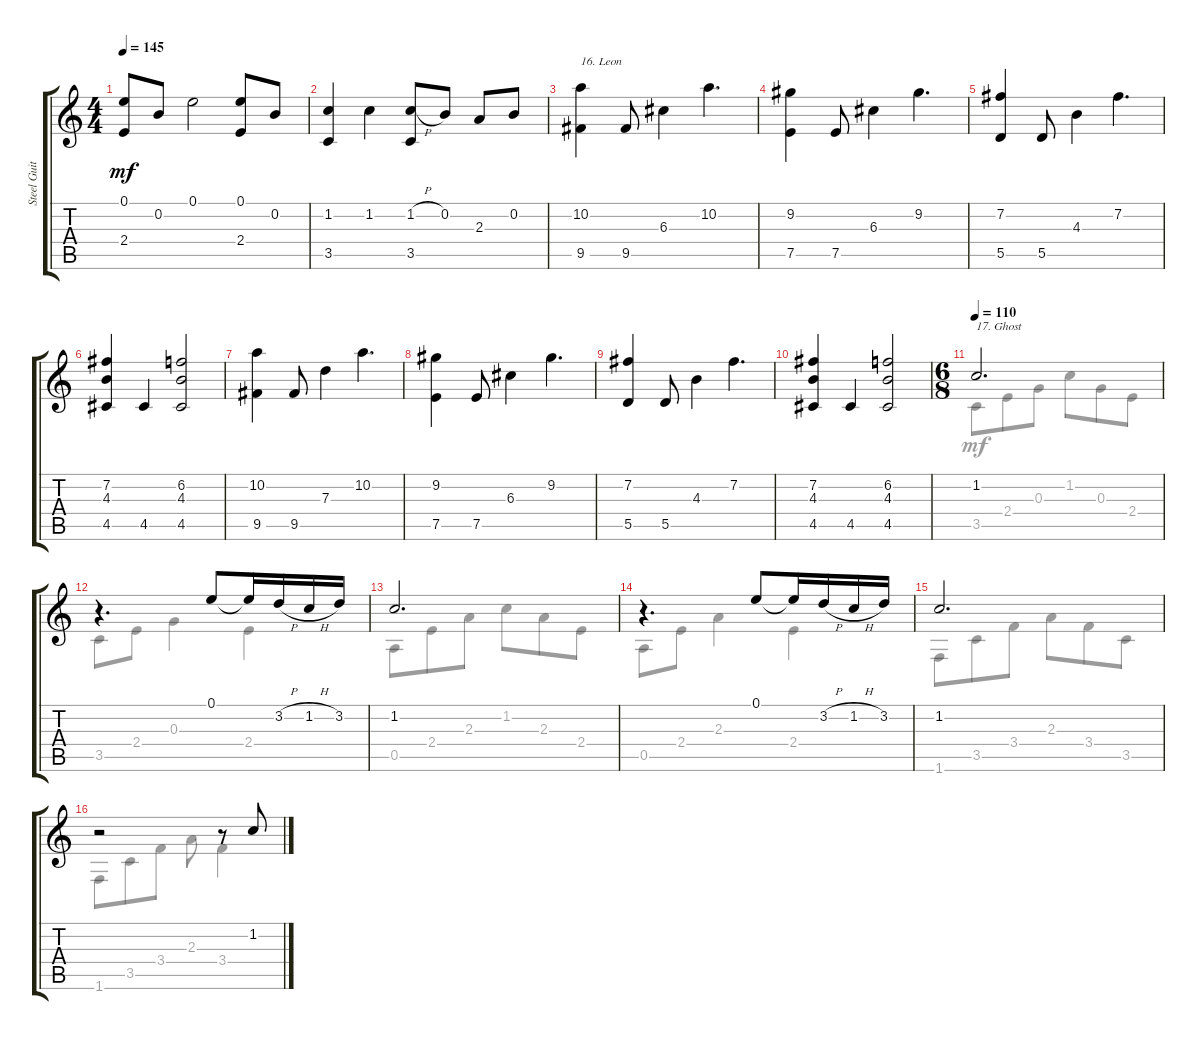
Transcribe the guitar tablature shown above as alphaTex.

\track ("Steel Guitar" "Steel Guit") {instrument acousticguitarsteel}
\staff {score tabs}
\tuning (E4 B3 G3 D3 A2 E2) {hide}
\voice
\ts (4 4)
\tempo 145
\clef g2
\ks c
(0.1 2.4).8{dy mf} 0.2.8 0.1.2 (0.1 2.4).8 0.2.8 |
(1.2 3.5).4 1.2.4 (1.2{h} 3.5).8 0.2.8 2.3.8 0.2.8 |
(10.2 9.5).4{txt "16. Leon"} 9.5.8 6.3.4 10.2.4{d} |
(9.2 7.5).4 7.5.8 6.3.4 9.2.4{d} |
(7.2 5.5).4 5.5.8 4.3.4 7.2.4{d} |
(7.2 4.3 4.5).4 4.5.4 (6.2 4.3 4.5).2 |
(10.2 9.5).4 9.5.8 7.3.4 10.2.4{d} |
(9.2 7.5).4 7.5.8 6.3.4 9.2.4{d} |
(7.2 5.5).4 5.5.8 4.3.4 7.2.4{d} |
(7.2 4.3 4.5).4 4.5.4 (6.2 4.3 4.5).2 |
\ts (6 8)
\tempo 110
1.2.2{d txt "17. Ghost"} |
r.4{d} 0.1.8 0.1{t}.16 3.2{h}.16 1.2{h}.16 3.2.16 |
1.2.2{d} |
r.4{d} 0.1.8 0.1{t}.16 3.2{h}.16 1.2{h}.16 3.2.16 |
1.2.2{d} |
r.2 r.8 1.2.8
\voice
\clef g2
\ottava regular
\simile none
\ks c
|
|
|
|
|
|
|
|
|
|
3.5.8 2.4.8 0.3.8 1.2.8 0.3.8 2.4.8 |
3.5.8 2.4.8 0.3.4 2.4.4 |
0.5.8 2.4.8 2.3.8 1.2.8 2.3.8 2.4.8 |
0.5.8 2.4.8 2.3.4 2.4.4 |
1.6.8 3.5.8 3.4.8 2.3.8 3.4.8 3.5.8 |
1.6.8 3.5.8 3.4.8 2.3.8 3.4.4
